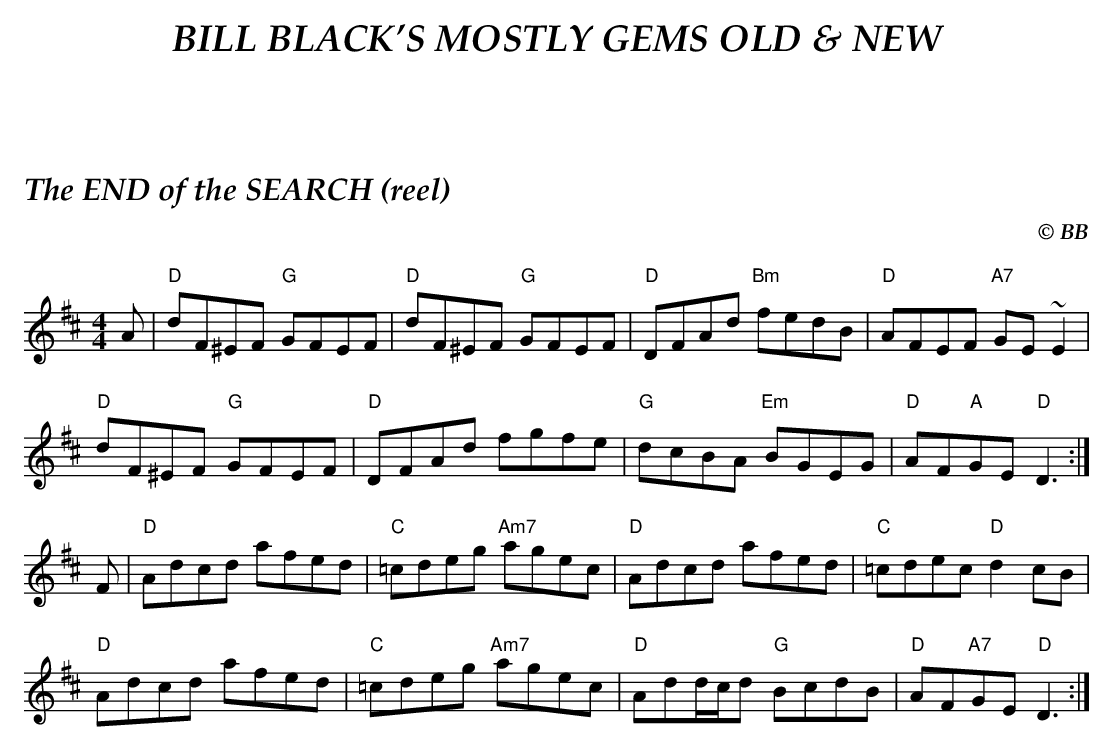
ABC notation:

X:1
T:END of the SEARCH (reel), The
C:© BB
M:4/4
Q:1/4=180
K:D
A|"D"dF^EF "G"GFEF|"D"dF^EF "G"GFEF|"D"DFAd "Bm"fedB|"D"AFEF "A7"GE ~E2|
"D"dF^EF "G"GFEF|"D"DFAd fgfe|"G"dcBA "Em"BGEG|"D"AF"A"GE "D"D3 :|
F|"D"Adcd afed|"C"=cdeg "Am7"agec|"D"Adcd afed|"C"=cdec "D"d2 cB|
"D"Adcd afed|"C"=cdeg "Am7"agec|"D"Add/c/d "G"BcdB|"D"AF"A7"GE "D"D3 :|
